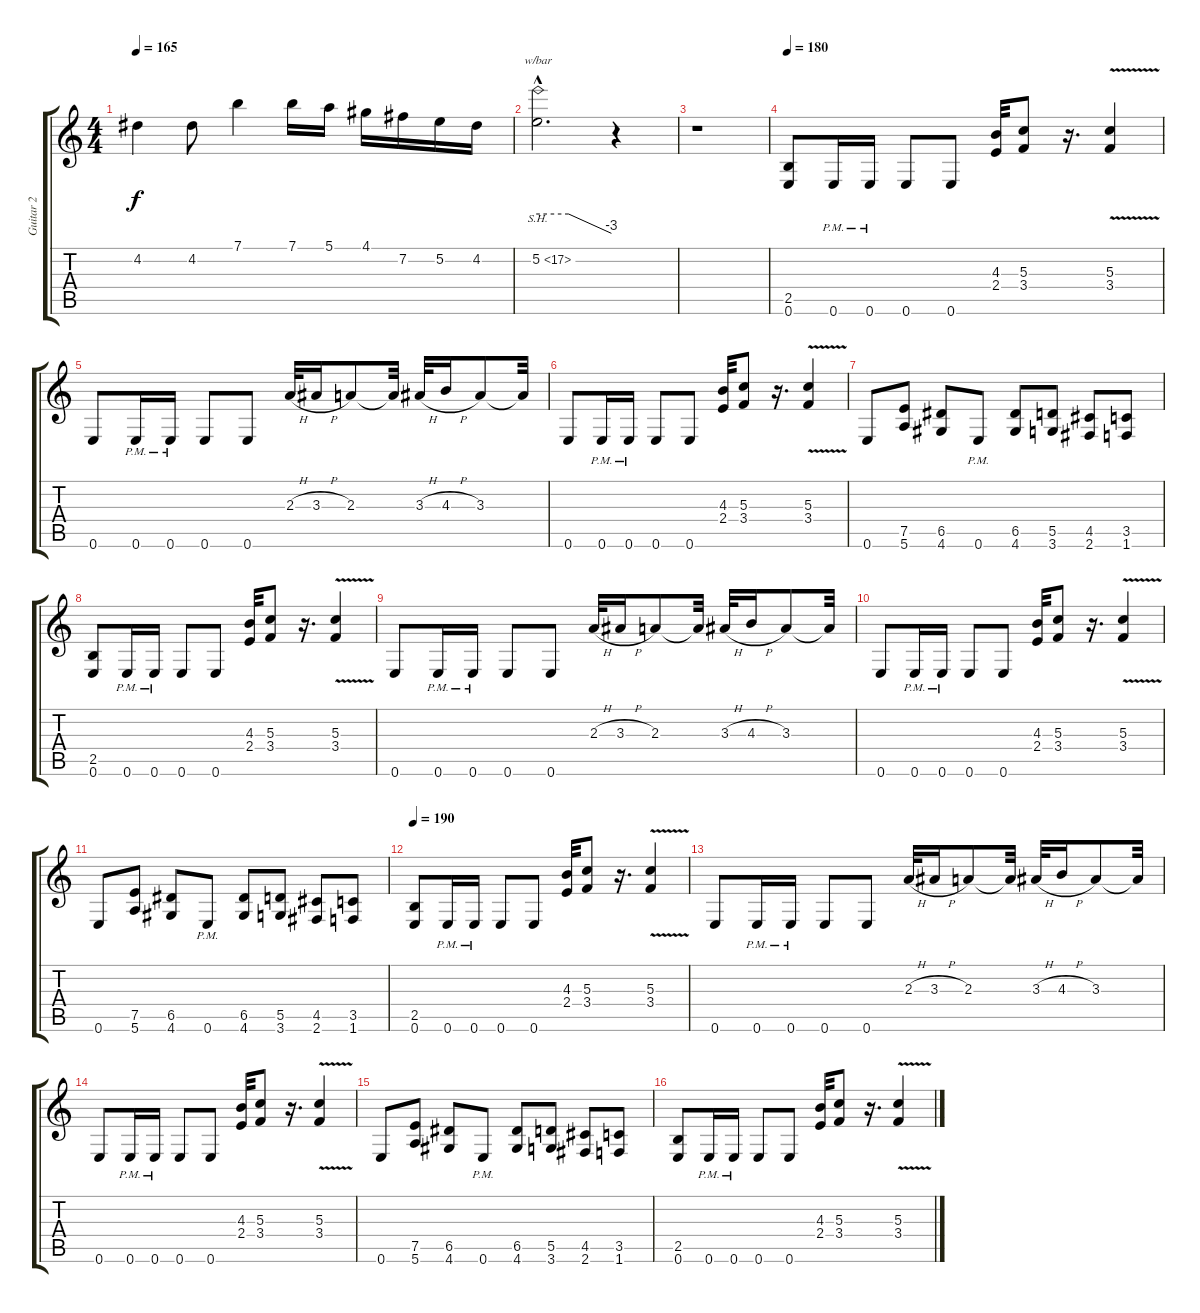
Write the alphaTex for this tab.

\track ("Guitar 2" "Guitar 2") {instrument distortionguitar}
\staff {score tabs}
\tuning (E4 B3 G3 D3 A2 E2) {hide}
\ts (4 4)
\tempo 165
\clef g2
\ks c
4.2.4{dy f} 4.2.8 7.1.4 7.1.16 5.1.16 4.1.16 7.2.16 5.2.16 4.2.16 |
5.2{sh 12 hac}.2{d tbe (custom default 0 0 25 0 60 -12)} r.4 |
r.1 |
\tempo 180
(2.5 0.6).8 0.6{pm}.16 0.6{pm}.16 0.6.8 0.6.8 (4.3 2.4).32 (5.3 3.4).8 r.16{d} (5.3{v} 3.4{v}).4 |
0.6.8 0.6{pm}.16 0.6{pm}.16 0.6.8 0.6.8 2.3{h}.32 3.3{h}.16 2.3.8 2.3{t}.32 3.3{h}.32 4.3{h}.16 3.3.8 3.3{t}.32 |
0.6.8 0.6{pm}.16 0.6{pm}.16 0.6.8 0.6.8 (4.3 2.4).32 (5.3 3.4).8 r.16{d} (5.3{v} 3.4{v}).4 |
0.6.8 (7.5 5.6).8 (6.5 4.6).8 0.6{pm}.8 (6.5 4.6).8 (5.5 3.6).8 (4.5 2.6).8 (3.5 1.6).8 |
(2.5 0.6).8 0.6{pm}.16 0.6{pm}.16 0.6.8 0.6.8 (4.3 2.4).32 (5.3 3.4).8 r.16{d} (5.3{v} 3.4{v}).4 |
0.6.8 0.6{pm}.16 0.6{pm}.16 0.6.8 0.6.8 2.3{h}.32 3.3{h}.16 2.3.8 2.3{t}.32 3.3{h}.32 4.3{h}.16 3.3.8 3.3{t}.32 |
0.6.8 0.6{pm}.16 0.6{pm}.16 0.6.8 0.6.8 (4.3 2.4).32 (5.3 3.4).8 r.16{d} (5.3{v} 3.4{v}).4 |
0.6.8 (7.5 5.6).8 (6.5 4.6).8 0.6{pm}.8 (6.5 4.6).8 (5.5 3.6).8 (4.5 2.6).8 (3.5 1.6).8 |
\tempo 190
(2.5 0.6).8 0.6{pm}.16 0.6{pm}.16 0.6.8 0.6.8 (4.3 2.4).32 (5.3 3.4).8 r.16{d} (5.3{v} 3.4{v}).4 |
0.6.8 0.6{pm}.16 0.6{pm}.16 0.6.8 0.6.8 2.3{h}.32 3.3{h}.16 2.3.8 2.3{t}.32 3.3{h}.32 4.3{h}.16 3.3.8 3.3{t}.32 |
0.6.8 0.6{pm}.16 0.6{pm}.16 0.6.8 0.6.8 (4.3 2.4).32 (5.3 3.4).8 r.16{d} (5.3{v} 3.4{v}).4 |
0.6.8 (7.5 5.6).8 (6.5 4.6).8 0.6{pm}.8 (6.5 4.6).8 (5.5 3.6).8 (4.5 2.6).8 (3.5 1.6).8 |
(2.5 0.6).8 0.6{pm}.16 0.6{pm}.16 0.6.8 0.6.8 (4.3 2.4).32 (5.3 3.4).8 r.16{d} (5.3{v} 3.4{v}).4
